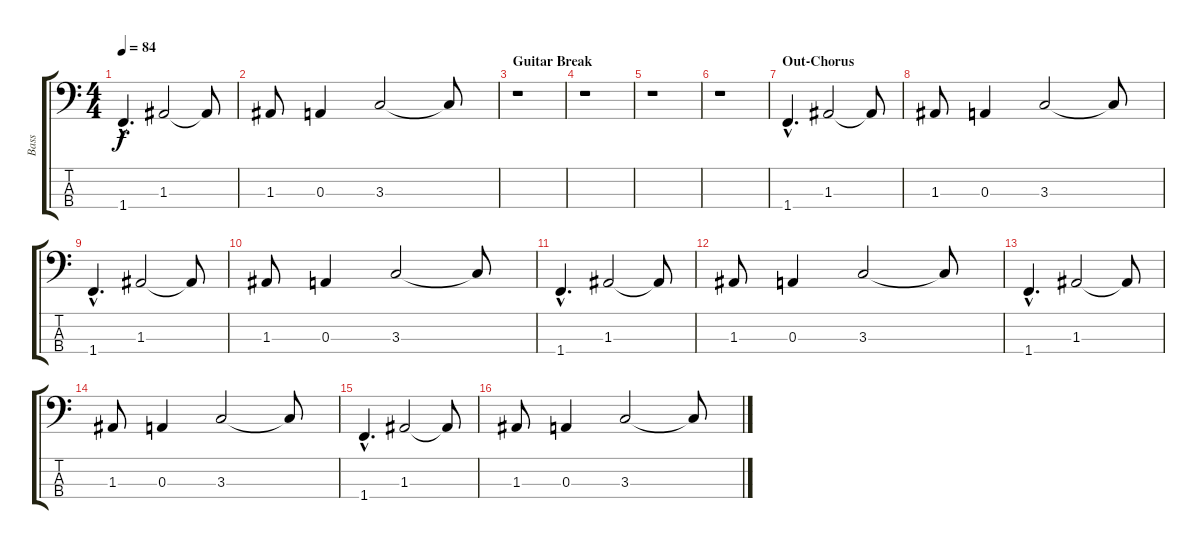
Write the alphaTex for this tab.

\track ("Bass" "Bass") {instrument electricbassfinger}
\staff {score tabs}
\tuning (G2 D2 A1 E1) {hide}
\ts (4 4)
\tempo 84
\clef f4
\ks c
1.4{hac}.4{d dy f} 1.3.2 1.3{t}.8 |
1.3.8 0.3.4 3.3.2 3.3{t}.8 |
\section ("" "Guitar Break")
r.1 |
r.1 |
r.1 |
r.1 |
\section ("" "Out-Chorus")
1.4{hac}.4{d} 1.3.2 1.3{t}.8 |
1.3.8 0.3.4 3.3.2 3.3{t}.8 |
1.4{hac}.4{d} 1.3.2 1.3{t}.8 |
1.3.8 0.3.4 3.3.2 3.3{t}.8 |
1.4{hac}.4{d} 1.3.2 1.3{t}.8 |
1.3.8 0.3.4 3.3.2 3.3{t}.8 |
1.4{hac}.4{d} 1.3.2 1.3{t}.8 |
1.3.8 0.3.4 3.3.2 3.3{t}.8 |
1.4{hac}.4{d} 1.3.2 1.3{t}.8 |
1.3.8 0.3.4 3.3.2 3.3{t}.8
